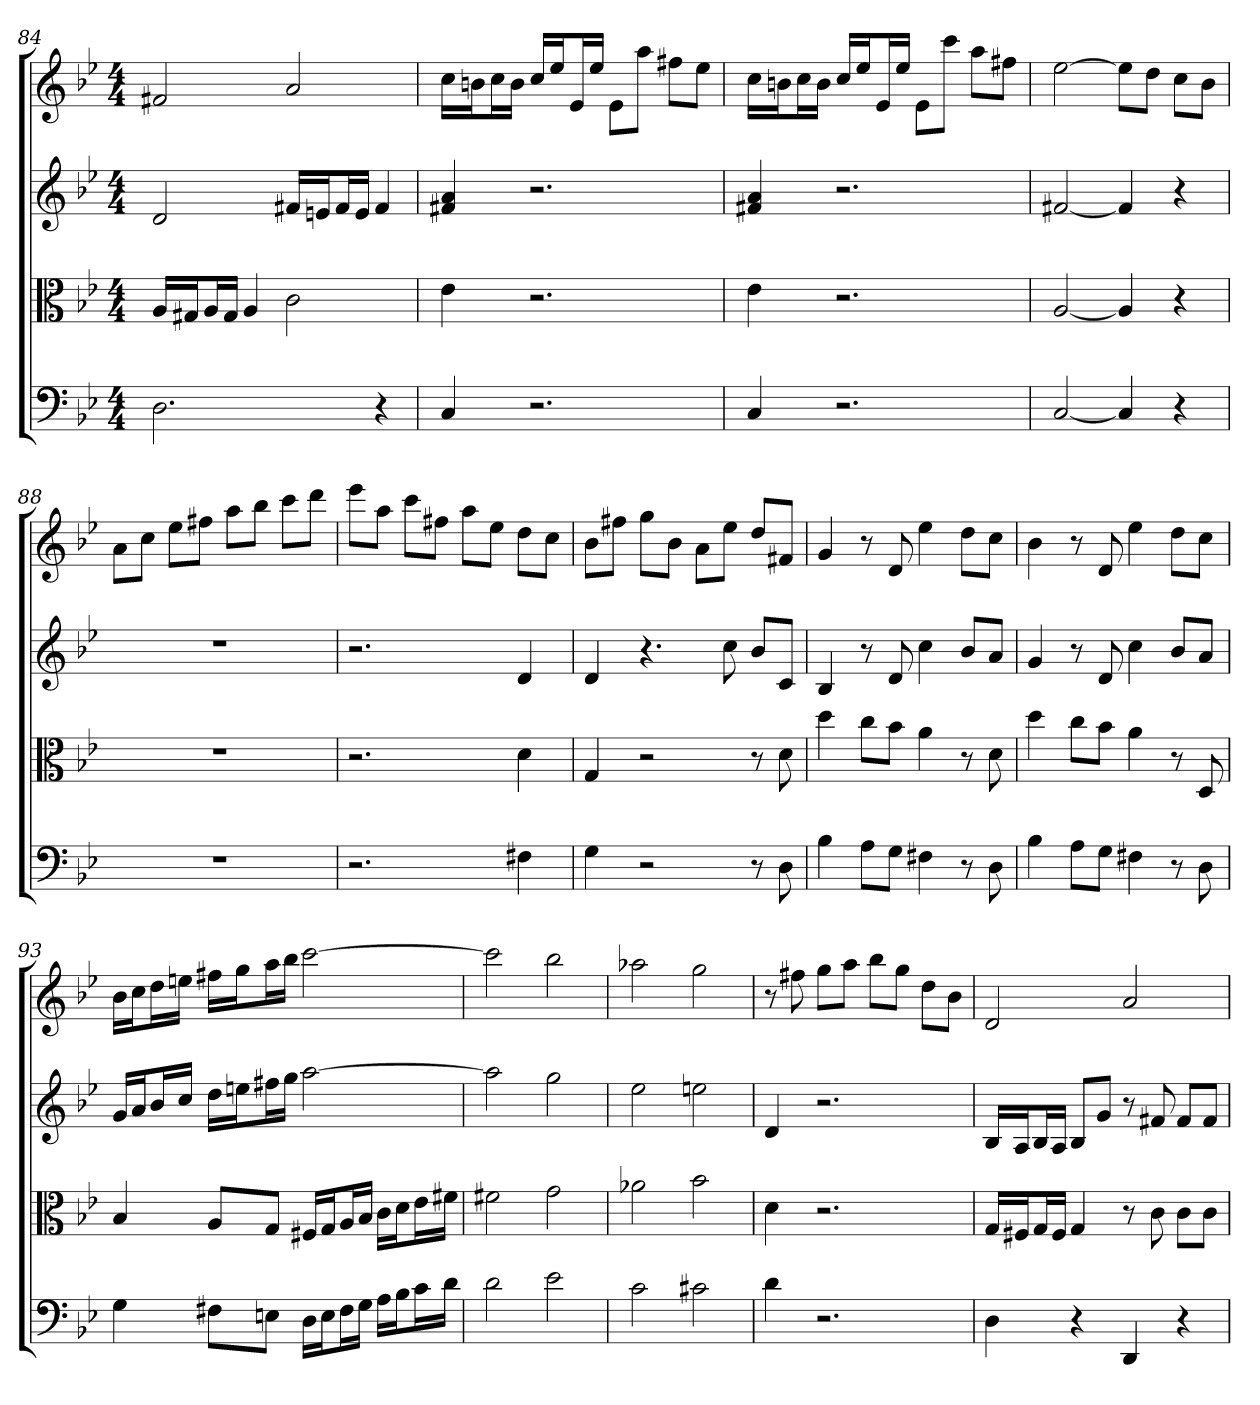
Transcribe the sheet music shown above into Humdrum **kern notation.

**kern	**kern	**kern	**kern
*part4	*part3	*part2	*part1
*staff4	*staff3	*staff2	*staff1
*clefF4	*clefC3	*	*
*k[b-e-]	*k[b-e-]	*k[b-e-]	*k[b-e-]
*g:	*g:	*g:	*g:
*M4/4	*M4/4	*M4/4	*M4/4
=84	=84	=84	=84
2.D	16A/LL	2d	2f#X
.	16G#X/J	.	.
.	16A/L	.	.
.	16G#/JJ	.	.
.	4A	.	.
.	2c	16f#XLL	2a
.	.	16enJ	.
.	.	16f#L	.
.	.	16eJJ	.
4r	.	4f#	.
=85	=85	=85	=85
4C	4e-	4f#X 4a	16ccLL
.	.	.	16bnJ
.	.	.	16ccL
.	.	.	16bJJ
2.r	2.r	2.r	16ccLL
.	.	.	16ee-J
.	.	.	16e-L
.	.	.	16ee-JJ
.	.	.	8e-L
.	.	.	8aaJ
.	.	.	8ff#XL
.	.	.	8ee-J
=86	=86	=86	=86
4C	4e-	4f#X 4a	16ccLL
.	.	.	16bnJ
.	.	.	16ccL
.	.	.	16bJJ
2.r	2.r	2.r	16ccLL
.	.	.	16ee-J
.	.	.	16e-L
.	.	.	16ee-JJ
.	.	.	8e-L
.	.	.	8cccJ
.	.	.	8aaL
.	.	.	8ff#XJ
=87	=87	=87	=87
[2C	[2A	[2f#X	[2ee-
4C]	4A]	4f#]	8ee-L]
.	.	.	8ddJ
4r	4r	4r	8ccL
.	.	.	8b-J
=88	=88	=88	=88
1r	1r	1r	8aL
.	.	.	8ccJ
.	.	.	8ee-L
.	.	.	8ff#XJ
.	.	.	8aaL
.	.	.	8bb-J
.	.	.	8cccL
.	.	.	8dddJ
=89	=89	=89	=89
2.r	2.r	2.r	8eee-L
.	.	.	8aaJ
.	.	.	8cccL
.	.	.	8ff#XJ
.	.	.	8aaL
.	.	.	8ee-J
4F#X	4d	4d	8ddL
.	.	.	8ccJ
=90	=90	=90	=90
4G	4G	4d	8b-L
.	.	.	8ff#XJ
2r	2r	4.r	8ggL
.	.	.	8b-J
.	.	.	8aL
.	.	8cc	8ee-J
8r	8r	8b-L	8ddL
8D	8d	8cJ	8f#XJ
=91	=91	=91	=91
4B-	4dd	4B-	4g
8A\L	8cc\L	8r	8r
8G\J	8b-\J	8d	8d
4F#X	4a	4cc	4ee-
8r	8r	8b-L	8ddL
8D	8d	8aJ	8ccJ
=92	=92	=92	=92
4B-	4dd	4g	4b-
8A\L	8cc\L	8r	8r
8G\J	8b-\J	8d	8d
4F#X	4a	4cc	4ee-
8r	8r	8b-L	8ddL
8D	8D	8aJ	8ccJ
=93	=93	=93	=93
4G	4B-	16gLL	16b-LL
.	.	16aJ	16ccJ
.	.	16b-L	16ddL
.	.	16ccJJ	16eenJJ
8F#X\L	8A/L	16ddLL	16ff#XLL
.	.	16eenJ	16ggJ
8En\J	8G/J	16ff#XL	16aaL
.	.	16ggJJ	16bb-JJ
16D\LL	16F#X/LL	[2aa	[2ccc
16E\J	16G/J	.	.
16F#\L	16A/L	.	.
16G\JJ	16B-/JJ	.	.
16A\LL	16c\LL	.	.
16B-\J	16d\J	.	.
16c\L	16e-\L	.	.
16d\JJ	16f#X\JJ	.	.
=94	=94	=94	=94
2d	2f#X	2aa]	2ccc]
2e-	2g	2gg	2bb-
=95	=95	=95	=95
2c	2a-X	2ee-	2aa-X
2c#X	2b-	2een	2gg
=96	=96	=96	=96
4d	4d	4d	8r
.	.	.	8ff#X
2.r	2.r	2.r	8ggL
.	.	.	8aaJ
.	.	.	8bb-L
.	.	.	8ggJ
.	.	.	8ddL
.	.	.	8b-J
=97	=97	=97	=97
4D	16G/LL	16B-LL	2d
.	16F#X/J	16AJ	.
.	16G/L	16B-L	.
.	16F#/JJ	16AJJ	.
4r	4G	8B-L	.
.	.	8gJ	.
4DD	8r	8r	2a
.	8c	8f#X	.
4r	8c\L	8f#L	.
.	8c\J	8f#J	.
=	=	=	=
*-	*-	*-	*-
